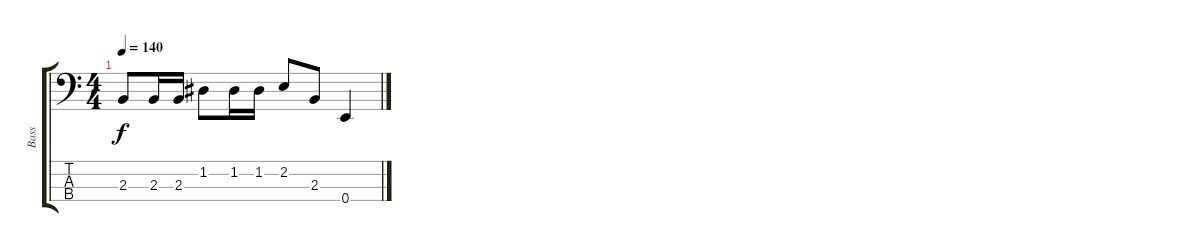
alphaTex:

\track ("Bass" "Bass") {instrument electricbasspick}
\staff {score tabs}
\tuning (G2 D2 A1 E1) {hide}
\ts (4 4)
\tempo 140
\clef f4
\ks c
2.3.8{dy f} 2.3.16 2.3.16 1.2.8 1.2.16 1.2.16 2.2.8 2.3.8 0.4.4
